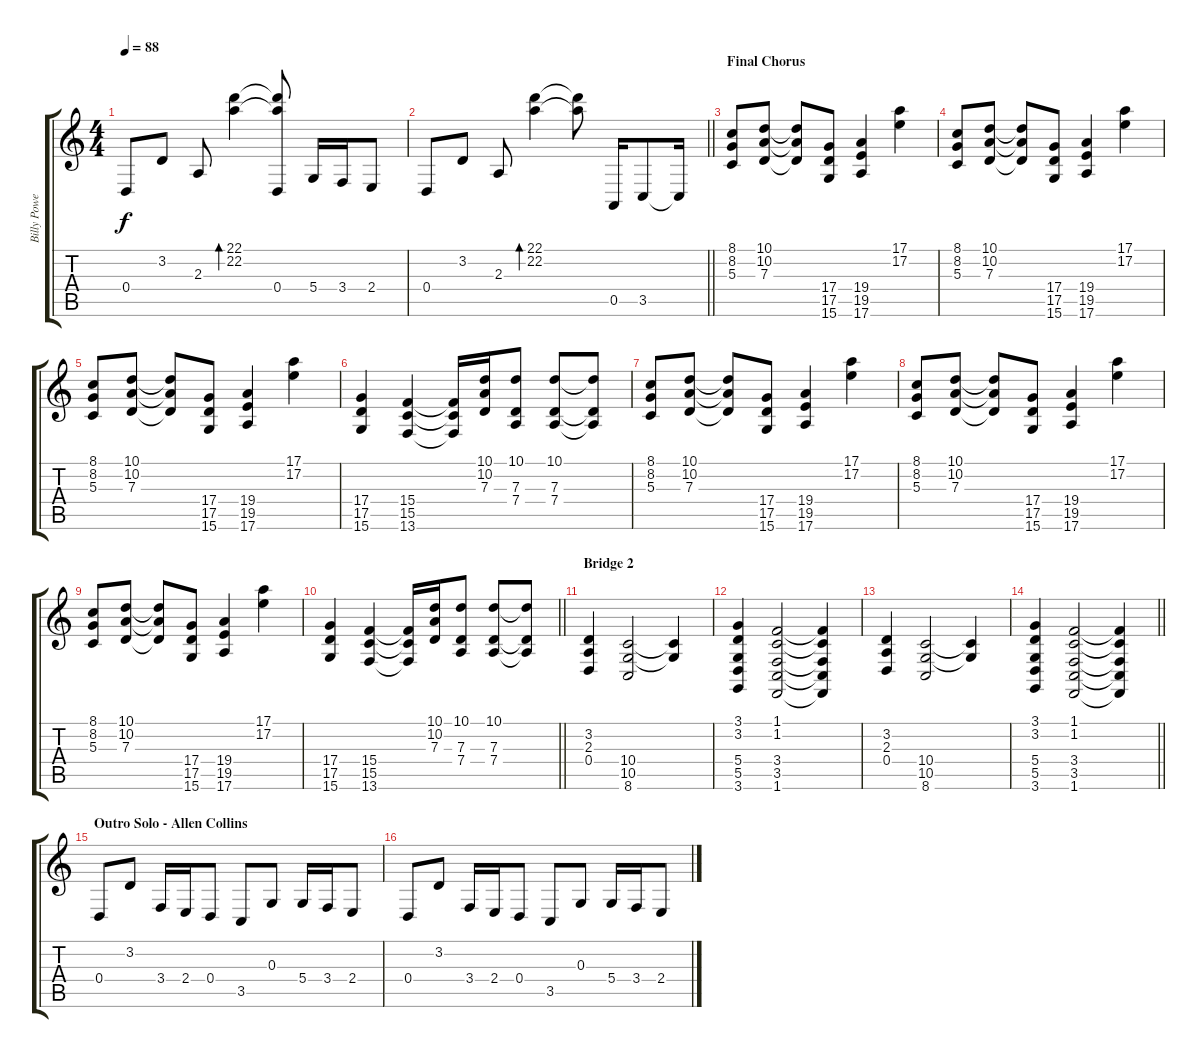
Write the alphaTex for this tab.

\track ("Billy Powell - RH" "Billy Powe") {instrument brightacousticpiano}
\staff {score tabs}
\tuning (E4 B3 G3 D3 A2 E2) {hide}
\ts (4 4)
\tempo 88
\clef g2
\ks c
0.4.8{dy f} 3.2.8 2.3.8 (22.1 22.2).4{bd 120} (22.1{t} 22.2{t} 0.4).8 5.4.16 3.4.16 2.4.8 |
\barLineRight lightlight
0.4.8 3.2.8 2.3.8 (22.1 22.2).4{bd 120} (22.1{t} 22.2{t}).8 0.5.16 3.5.8 3.5{t}.16 |
\section ("" "Final Chorus")
(8.1 8.2 5.3).8{volume 11 balance 3 instrument drawbarorgan} (10.1 10.2 7.3).8 (10.1{t} 10.2{t} 7.3{t}).8 (17.4 17.5 15.6).8 (19.4 19.5 17.6).4 (17.1 17.2).4 |
(8.1 8.2 5.3).8{instrument drawbarorgan} (10.1 10.2 7.3).8 (10.1{t} 10.2{t} 7.3{t}).8 (17.4 17.5 15.6).8 (19.4 19.5 17.6).4 (17.1 17.2).4 |
(8.1 8.2 5.3).8{instrument drawbarorgan} (10.1 10.2 7.3).8 (10.1{t} 10.2{t} 7.3{t}).8 (17.4 17.5 15.6).8 (19.4 19.5 17.6).4 (17.1 17.2).4 |
(17.4 17.5 15.6).4 (15.4 15.5 13.6).4 (15.4{t} 15.5{t} 13.6{t}).16 (10.1 10.2 7.3).16 (10.1 7.3 7.4).8 (10.1 7.3 7.4).8 (10.1{t} 7.3{t} 7.4{t}).8 |
(8.1 8.2 5.3).8{instrument drawbarorgan} (10.1 10.2 7.3).8 (10.1{t} 10.2{t} 7.3{t}).8 (17.4 17.5 15.6).8 (19.4 19.5 17.6).4 (17.1 17.2).4 |
(8.1 8.2 5.3).8{instrument drawbarorgan} (10.1 10.2 7.3).8 (10.1{t} 10.2{t} 7.3{t}).8 (17.4 17.5 15.6).8 (19.4 19.5 17.6).4 (17.1 17.2).4 |
(8.1 8.2 5.3).8{instrument drawbarorgan} (10.1 10.2 7.3).8 (10.1{t} 10.2{t} 7.3{t}).8 (17.4 17.5 15.6).8 (19.4 19.5 17.6).4 (17.1 17.2).4 |
\barLineRight lightlight
(17.4 17.5 15.6).4 (15.4 15.5 13.6).4 (15.4{t} 15.5{t} 13.6{t}).16 (10.1 10.2 7.3).16 (10.1 7.3 7.4).8 (10.1 7.3 7.4).8 (10.1{t} 7.3{t} 7.4{t}).8 |
\section ("" "Bridge 2")
(3.2 2.3 0.4).4{instrument drawbarorgan} (10.4 10.5 8.6).2 (10.4{t} 10.5{t}).4 |
(3.1 3.2 5.4 5.5 3.6).4 (1.1 1.2 3.4 3.5 1.6).2 (1.1{t} 1.2{t} 3.4{t} 3.5{t} 1.6{t}).4 |
(3.2 2.3 0.4).4{instrument drawbarorgan} (10.4 10.5 8.6).2 (10.4{t} 10.5{t}).4 |
\barLineRight lightlight
(3.1 3.2 5.4 5.5 3.6).4 (1.1 1.2 3.4 3.5 1.6).2 (1.1{t} 1.2{t} 3.4{t} 3.5{t} 1.6{t}).4 |
\section ("" "Outro Solo - Allen Collins")
0.4.8{volume 13 balance 15 instrument brightacousticpiano} 3.2.8 3.4.16 2.4.16 0.4.8 3.5.8 0.3.8 5.4.16 3.4.16 2.4.8 |
0.4.8{instrument brightacousticpiano} 3.2.8 3.4.16 2.4.16 0.4.8 3.5.8 0.3.8 5.4.16 3.4.16 2.4.8
